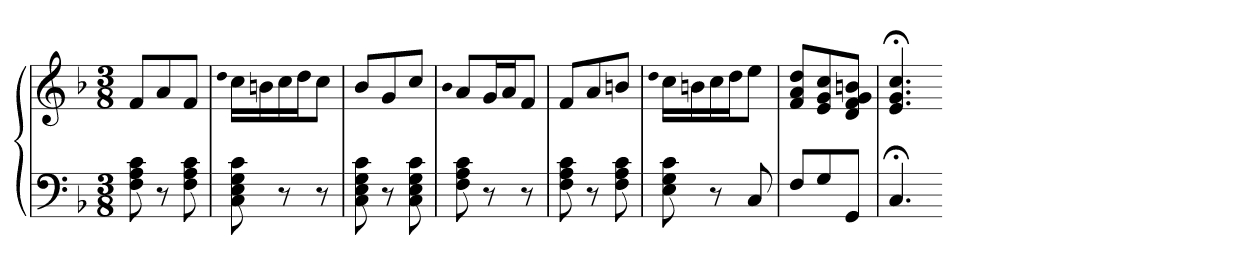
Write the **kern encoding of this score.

**kern	**kern
*part1	*part1
*staff2	*staff1
*clefF4	*clefG2
*k[b-]	*k[b-]
*F:	*F:
*M3/8	*M3/8
=1	=1
8F 8A 8c	8fL
8r	8a
8F 8A 8c	8fJ
=2	=2
.	qdd
8C 8E 8G 8c	16ccLL
.	16bn
8r	16cc
.	16ddJ
8r	8ccJ
=3	=3
8C 8E 8G 8c	8b-L
8r	8g
8C 8E 8G 8c	8ccJ
=4	=4
.	qb-
8F 8A 8c	8aL
8r	16gL
.	16aJ
8r	8fJ
=5	=5
8F 8A 8c	8fL
8r	8a
8F 8A 8c	8bnJ
=6	=6
.	qdd
8E 8G 8c	16ccLL
.	16bn
8r	16cc
.	16ddJ
8C	8eeJ
=7	=7
8FL	8f 8a 8ddL
8G	8e 8g 8cc
8GGJ	8d 8f 8g 8bnJ
=8	=8
4.C;<	4.e;< 4.g;< 4.cc;<
=-	=-
*-	*-
